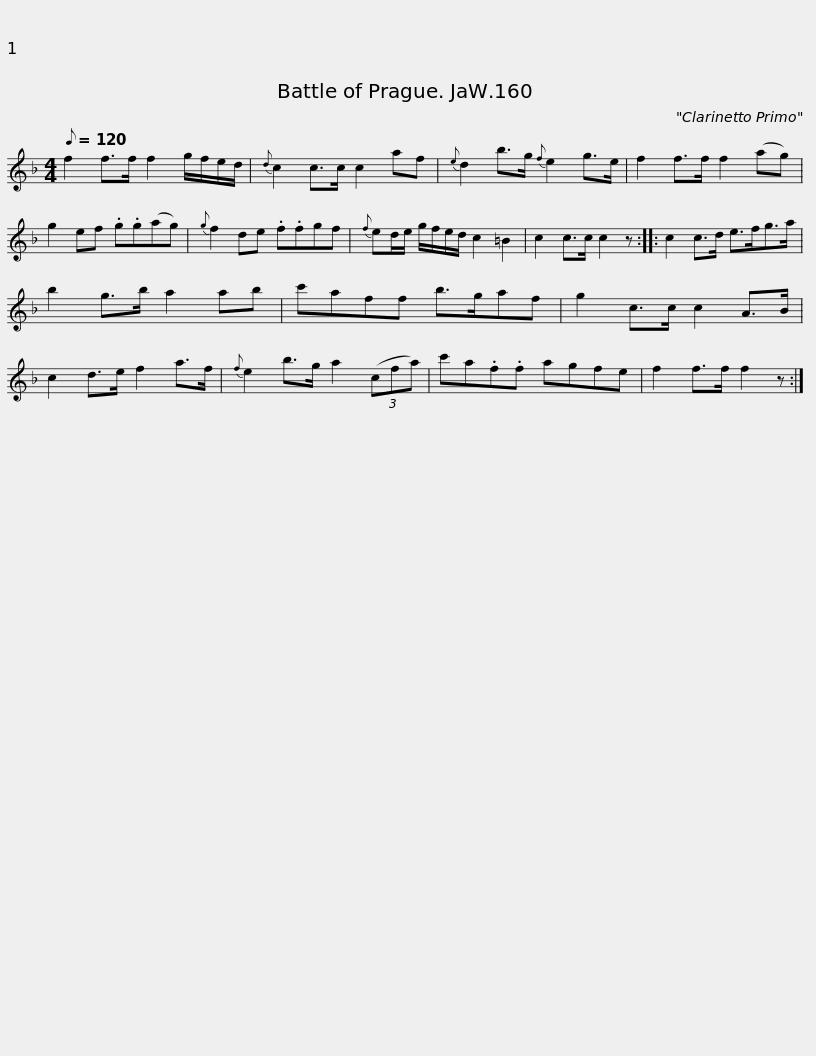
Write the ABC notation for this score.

X:1
L:1/8
Q:1/8=120
M:4/4
I:linebreak $
K:F
V:1 treble
V:1
 f2 f>f f2 g/f/e/d/ |{d} c2 c>c c2 af |{e} d2 b>g{f} e2 g>e | f2 f>f f2 (ag) |$ g2 ef .g.g(ag) | %5
{g} f2 de .f.fgf |{f} ed/e/ g/f/e/d/ c2 =B2 | c2 c>c c2 z ::$ c2 c>d e>fg>a | b2 g>b a2 ab | %10
 c'aff b>gaf | g2 c>c c2 A>B |$ c2 d>e f2 a>f |{f} e2 b>g a2 (3(cfa) | c'a.f.f agfe | %15
 f2 f>f f2 z :| %16
